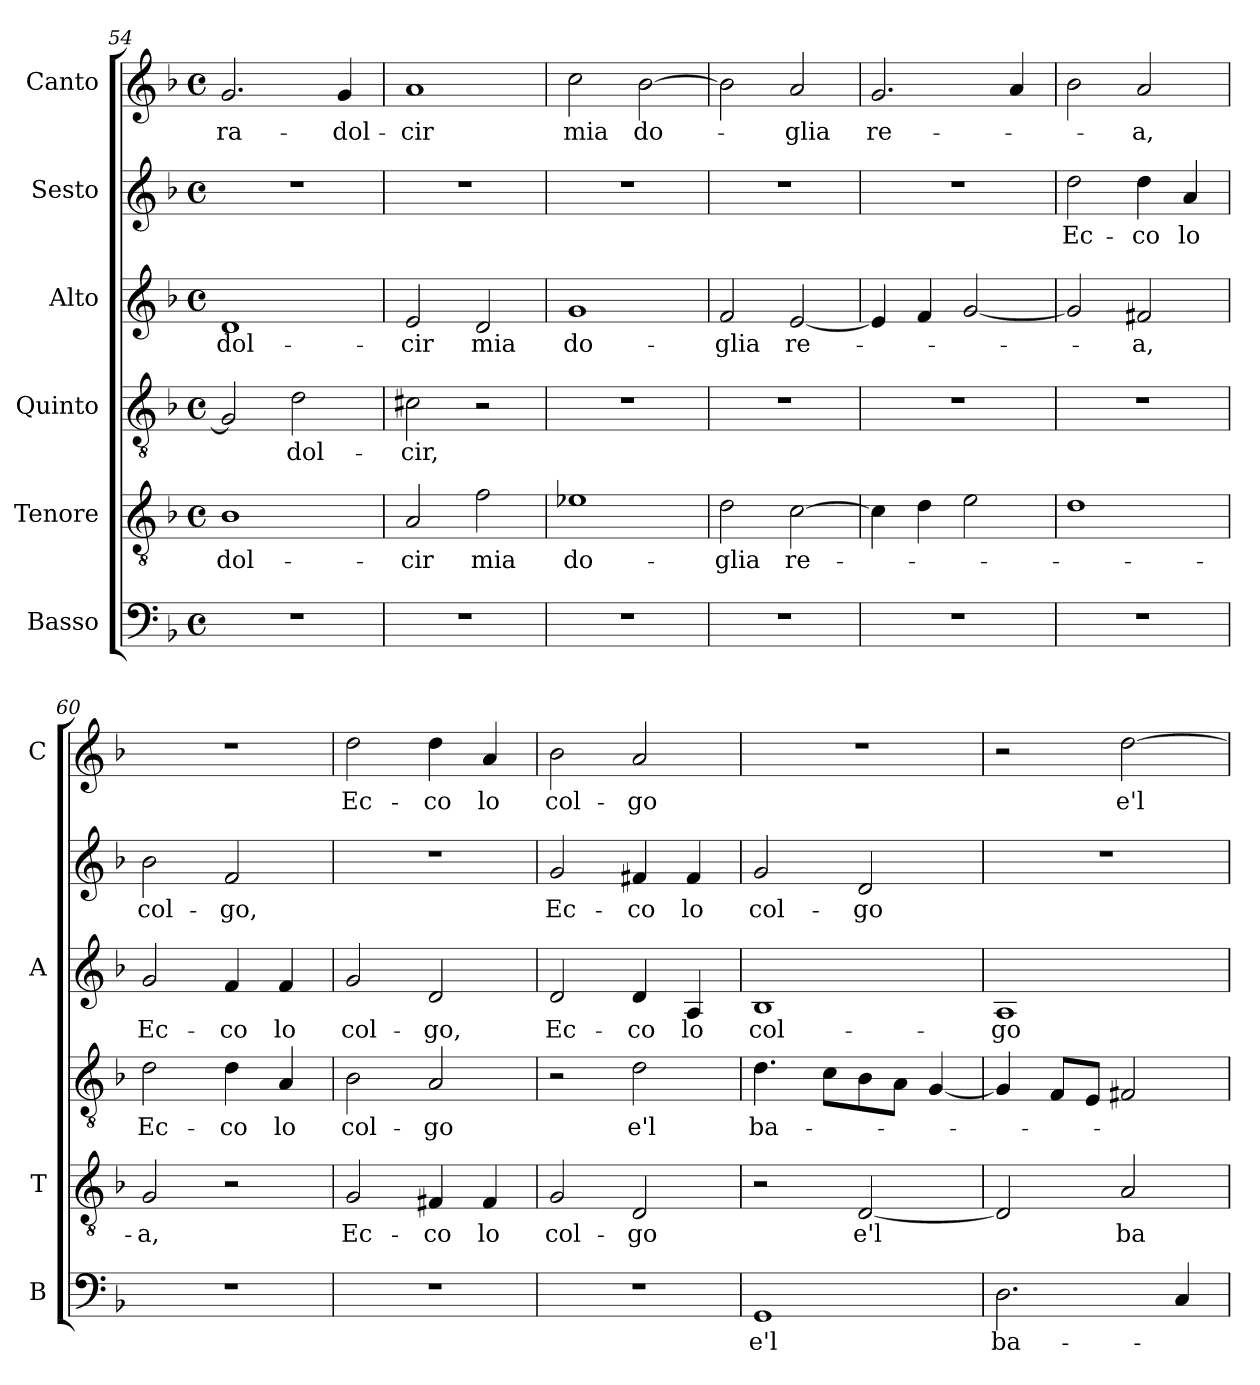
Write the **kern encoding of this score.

**kern	**text	**kern	**text	**kern	**text	**kern	**text	**kern	**text	**kern	**text
*part6	*part6	*part5	*part5	*part4	*part4	*part3	*part3	*part2	*part2	*part1	*part1
*staff6	*staff6	*staff5	*staff5	*staff4	*staff4	*staff3	*staff3	*staff2	*staff2	*staff1	*staff1
*I"Basso	*	*I"Tenore	*	*I"Quinto	*	*I"Alto	*	*I"Sesto	*	*I"Canto	*
*I'B	*	*I'T	*	*	*	*I'A	*	*	*	*I'C	*
*clefF4	*	*clefGv2	*	*clefGv2	*	*clefG2	*	*clefG2	*	*clefG2	*
*k[b-]	*	*k[b-]	*	*k[b-]	*	*k[b-]	*	*k[b-]	*	*k[b-]	*
*F:	*	*F:	*	*F:	*	*F:	*	*F:	*	*F:	*
*M4/4	*	*M4/4	*	*M4/4	*	*M4/4	*	*M4/4	*	*M4/4	*
*met(c)	*	*met(c)	*	*met(c)	*	*met(c)	*	*met(c)	*	*met(c)	*
=54	=54	=54	=54	=54	=54	=54	=54	=54	=54	=54	=54
!	!	!	!LO:LY:b	!	!	!	!LO:LY:b	!	!	!	!LO:LY:b
1r	.	1B-	-dol-	2G/]	.	1d	-dol-	1r	.	2.g/	ra-
!	!	!	!	!	!LO:LY:b	!	!	!	!	!	!
.	.	.	.	2d\	-dol-	.	.	.	.	.	.
!	!	!	!	!	!	!	!	!	!	!	!LO:LY:b
.	.	.	.	.	.	.	.	.	.	4g/	-dol-
!!LO:LB:g=z
=55	=55	=55	=55	=55	=55	=55	=55	=55	=55	=55	=55
!	!	!	!LO:LY:b	!	!LO:LY:b	!	!LO:LY:b	!	!	!	!LO:LY:b
1r	.	2A/	-cir	2c#X\	-cir,	2e/	-cir	1r	.	1a	-cir
!	!	!	!LO:LY:b	!	!	!	!LO:LY:b	!	!	!	!
.	.	2f\	mia	2r	.	2d/	mia	.	.	.	.
=56	=56	=56	=56	=56	=56	=56	=56	=56	=56	=56	=56
!	!	!	!LO:LY:b	!	!	!	!LO:LY:b	!	!	!	!LO:LY:b
1r	.	1e-X	do-	1r	.	1g	do-	1r	.	2cc\	mia
!	!	!	!	!	!	!	!	!	!	!	!LO:LY:b
.	.	.	.	.	.	.	.	.	.	[2b-\	do-
=57	=57	=57	=57	=57	=57	=57	=57	=57	=57	=57	=57
!	!	!	!LO:LY:b	!	!	!	!LO:LY:b	!	!	!	!
1r	.	2d\	-glia	1r	.	2f/	-glia	1r	.	2b-\]	.
!	!	!	!LO:LY:b	!	!	!	!LO:LY:b	!	!	!	!LO:LY:b
.	.	[2c\	re-	.	.	[2e/	re-	.	.	2a/	-glia
=58	=58	=58	=58	=58	=58	=58	=58	=58	=58	=58	=58
!	!	!	!	!	!	!	!	!	!	!	!LO:LY:b
1r	.	4c\]	.	1r	.	4e/]	.	1r	.	2.g/	re-
.	.	4d\	.	.	.	4f/	.	.	.	.	.
.	.	2e\	.	.	.	[2g/	.	.	.	.	.
.	.	.	.	.	.	.	.	.	.	4a/	.
=59	=59	=59	=59	=59	=59	=59	=59	=59	=59	=59	=59
!	!	!	!	!	!	!	!	!	!LO:LY:b	!	!
1r	.	1d	.	1r	.	2g/]	.	2dd\	Ec-	2b-\	.
!	!	!	!	!	!	!	!LO:LY:b	!	!LO:LY:b	!	!LO:LY:b
.	.	.	.	.	.	2f#X/	-a,	4dd\	-co	2a/	-a,
!	!	!	!	!	!	!	!	!	!LO:LY:b	!	!
.	.	.	.	.	.	.	.	4a/	lo	.	.
=60	=60	=60	=60	=60	=60	=60	=60	=60	=60	=60	=60
!	!	!	!LO:LY:b	!	!LO:LY:b	!	!LO:LY:b	!	!LO:LY:b	!	!
1r	.	2G/	-a,	2d\	Ec-	2g/	Ec-	2b-\	col-	1r	.
!	!	!	!	!	!LO:LY:b	!	!LO:LY:b	!	!LO:LY:b	!	!
.	.	2r	.	4d\	-co	4f/	-co	2f/	-go,	.	.
!	!	!	!	!	!LO:LY:b	!	!LO:LY:b	!	!	!	!
.	.	.	.	4A/	lo	4f/	lo	.	.	.	.
=61	=61	=61	=61	=61	=61	=61	=61	=61	=61	=61	=61
!	!	!	!LO:LY:b	!	!LO:LY:b	!	!LO:LY:b	!	!	!	!LO:LY:b
1r	.	2G/	Ec-	2B-\	col-	2g/	col-	1r	.	2dd\	Ec-
!	!	!	!LO:LY:b	!	!LO:LY:b	!	!LO:LY:b	!	!	!	!LO:LY:b
.	.	4F#X/	-co	2A/	-go	2d/	-go,	.	.	4dd\	-co
!	!	!	!LO:LY:b	!	!	!	!	!	!	!	!LO:LY:b
.	.	4F#/	lo	.	.	.	.	.	.	4a/	lo
=62	=62	=62	=62	=62	=62	=62	=62	=62	=62	=62	=62
!	!	!	!LO:LY:b	!	!	!	!LO:LY:b	!	!LO:LY:b	!	!LO:LY:b
1r	.	2G/	col-	2r	.	2d/	Ec-	2g/	Ec-	2b-\	col-
!	!	!	!LO:LY:b	!	!LO:LY:b	!	!LO:LY:b	!	!LO:LY:b	!	!LO:LY:b
.	.	2D/	-go	2d\	e'l	4d/	-co	4f#X/	-co	2a/	-go
!	!	!	!	!	!	!	!LO:LY:b	!	!LO:LY:b	!	!
.	.	.	.	.	.	4A/	lo	4f#/	lo	.	.
=63	=63	=63	=63	=63	=63	=63	=63	=63	=63	=63	=63
!	!LO:LY:b	!	!	!	!LO:LY:b	!	!LO:LY:b	!	!LO:LY:b	!	!
1GG	e'l	2r	.	4.d\	ba-	1B-	col-	2g/	col-	1r	.
.	.	.	.	8c\L	.	.	.	.	.	.	.
!	!	!	!LO:LY:b	!	!	!	!	!	!LO:LY:b	!	!
.	.	[2D/	e'l	8B-\	.	.	.	2d/	-go	.	.
.	.	.	.	8A\J	.	.	.	.	.	.	.
.	.	.	.	[4G/	.	.	.	.	.	.	.
!!LO:LB:g=z
=64	=64	=64	=64	=64	=64	=64	=64	=64	=64	=64	=64
!	!LO:LY:b	!	!	!	!	!	!LO:LY:b	!	!	!	!
2.D\	ba-	2D/]	.	4G/]	.	1A	-go	1r	.	2r	.
.	.	.	.	8F/L	.	.	.	.	.	.	.
.	.	.	.	8E/J	.	.	.	.	.	.	.
!	!	!	!LO:LY:b	!	!	!	!	!	!	!	!LO:LY:b
.	.	2A/	ba-	2F#X/	.	.	.	.	.	[2dd\	e'l
4C/	.	.	.	.	.	.	.	.	.	.	.
=	=	=	=	=	=	=	=	=	=	=	=
*-	*-	*-	*-	*-	*-	*-	*-	*-	*-	*-	*-
